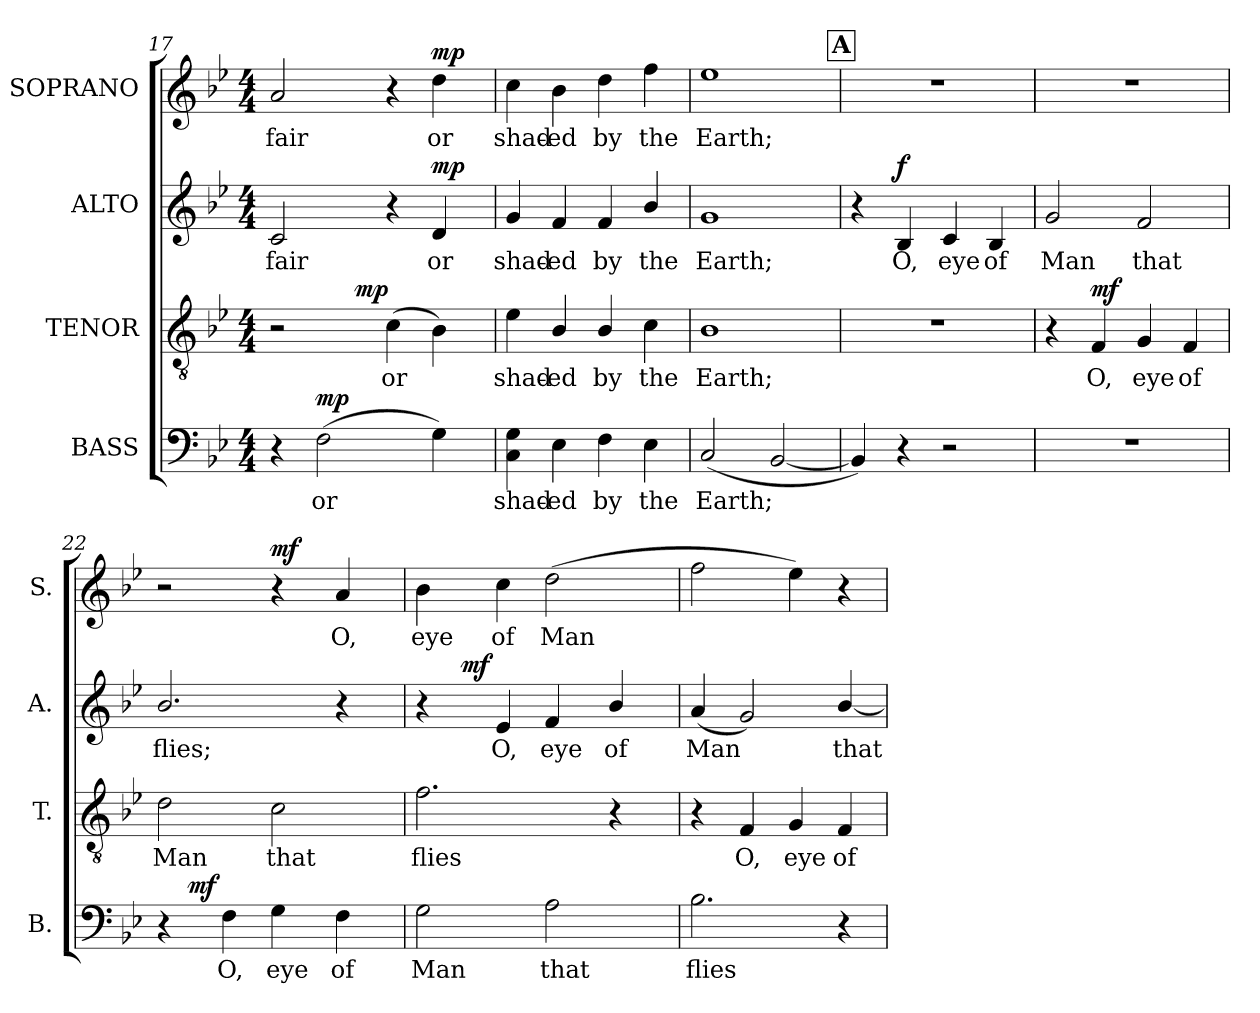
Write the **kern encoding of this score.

**kern	**text	**dynam	**kern	**text	**dynam	**kern	**text	**dynam	**kern	**text	**dynam
*part4	*part4	*part4	*part3	*part3	*part3	*part2	*part2	*part2	*part1	*part1	*part1
*staff4	*staff4	*staff4	*staff3	*staff3	*staff3	*staff2	*staff2	*staff2	*staff1	*staff1	*staff1
*I"BASS	*	*	*I"TENOR	*	*	*I"ALTO	*	*	*I"SOPRANO	*	*
*I'B.	*	*	*I'T.	*	*	*I'A.	*	*	*I'S.	*	*
*clefF4	*	*	*clefGv2	*	*	*clefG2	*	*	*clefG2	*	*
*	*	*	*ITrd7c12	*	*	*	*	*	*	*	*
*k[b-e-]	*	*	*k[b-e-]	*	*	*k[b-e-]	*	*	*k[b-e-]	*	*
*B-:	*	*	*B-:	*	*	*B-:	*	*	*B-:	*	*
*M4/4	*	*	*M4/4	*	*	*M4/4	*	*	*M4/4	*	*
=17	=17	=17	=17	=17	=17	=17	=17	=17	=17	=17	=17
!	!	!	!	!	!	!	!LO:LY:b:color=#000000	!	!	!	!
!	!	!	!	!	!	!	!	!	!	!LO:LY:b:color=#000000	!
*	*	*	*^	*	*	*	*	*	*	*	*
4r	.	.	2r	4ryy	.	.	2ci/	fair	.	2ai/	fair	.
!	!LO:LY:b:color=#000000	!	!	!	!	!	!	!	!	!	!	!
(2Fi\	or	mp	.	16ryy	.	.	.	.	.	.	.	.
.	.	.	.	32...ryy	.	.	.	.	.	.	.	.
.	.	.	.	2ryy	.	mp	.	.	.	.	.	.
!	!	!	!	!	!LO:LY:b:color=#000000	!	!	!	!	!	!	!
.	.	.	(4Ci\	.	or	.	4r	.	.	4r	.	.
!	!	!	!	!	!	!	!	!LO:LY:b:color=#000000	!	!	!	!
!	!	!	!	!	!	!	!	!	!	!	!LO:LY:b:color=#000000	!
4Gi\)	.	.	4BB-i\)	.	.	.	4di/	or	mp	4ddi\	or	mp
.	.	.	.	8ryy	.	.	.	.	.	.	.	.
.	.	.	.	256ryy	.	.	.	.	.	.	.	.
*	*	*	*v	*v	*	*	*	*	*	*	*	*
!!LO:PB:g=z
=18	=18	=18	=18	=18	=18	=18	=18	=18	=18	=18	=18
*	*	*	*^	*	*	*	*	*	*	*	*
!	!LO:LY:b:color=#000000	!	!	!	!	!	!	!	!	!	!	!
*	*	*	*v	*v	*	*	*	*	*	*	*	*
*	*	*	*^	*	*	*	*	*	*	*	*
!	!	!	!	!	!LO:LY:b:color=#000000	!	!	!	!	!	!	!
*	*	*	*v	*v	*	*	*	*	*	*	*	*
*	*	*	*^	*	*	*	*	*	*	*	*
!	!	!	!	!	!	!	!	!LO:LY:b:color=#000000	!	!	!	!
*	*	*	*v	*v	*	*	*	*	*	*	*	*
*	*	*	*^	*	*	*	*	*	*	*	*
!	!	!	!	!	!	!	!	!	!	!	!LO:LY:b:color=#000000	!
*	*	*	*v	*v	*	*	*	*	*	*	*	*
4Ci\ 4Gi	shad-	.	4E-i\	shad-	.	4gi/	shad-	.	4cci\	shad-	.
!	!LO:LY:b:color=#000000	!	!	!	!	!	!	!	!	!	!
!	!	!	!	!LO:LY:b:color=#000000	!	!	!	!	!	!	!
!	!	!	!	!	!	!	!LO:LY:b:color=#000000	!	!	!	!
!	!	!	!	!	!	!	!	!	!	!LO:LY:b:color=#000000	!
4E-i\	-ed	.	4BB-i/	-ed	.	4fi/	-ed	.	4b-i\	-ed	.
!	!LO:LY:b:color=#000000	!	!	!	!	!	!	!	!	!	!
!	!	!	!	!LO:LY:b:color=#000000	!	!	!	!	!	!	!
!	!	!	!	!	!	!	!LO:LY:b:color=#000000	!	!	!	!
!	!	!	!	!	!	!	!	!	!	!LO:LY:b:color=#000000	!
4Fi\	by	.	4BB-i/	by	.	4fi/	by	.	4ddi\	by	.
!	!LO:LY:b:color=#000000	!	!	!	!	!	!	!	!	!	!
!	!	!	!	!LO:LY:b:color=#000000	!	!	!	!	!	!	!
!	!	!	!	!	!	!	!LO:LY:b:color=#000000	!	!	!	!
!	!	!	!	!	!	!	!	!	!	!LO:LY:b:color=#000000	!
4E-i\	the	.	4Ci\	the	.	4b-i/	the	.	4ffi\	the	.
=19	=19	=19	=19	=19	=19	=19	=19	=19	=19	=19	=19
!	!LO:LY:b:color=#000000	!	!	!	!	!	!	!	!	!	!
!	!	!	!	!LO:LY:b:color=#000000	!	!	!	!	!	!	!
!	!	!	!	!	!	!	!LO:LY:b:color=#000000	!	!	!	!
!	!	!	!	!	!	!	!	!	!	!LO:LY:b:color=#000000	!
(2Ci/	Earth;	.	1BB-i	Earth;	.	1gi	Earth;	.	1ee-i	Earth;	.
[2BB-i/	.	.	.	.	.	.	.	.	.	.	.
!!LO:REH:place=s1:B:color=#000000:enc=box:fs=19.1405:t=A
=20	=20	=20	=20	=20	=20	=20	=20	=20	=20	=20	=20
4BB-i/])	.	.	1r	.	.	4r	.	.	1r	.	.
!	!	!	!	!	!	!	!LO:LY:b:color=#000000	!	!	!	!
4r	.	.	.	.	.	4B-i/	O,	f	.	.	.
!	!	!	!	!	!	!	!LO:LY:b:color=#000000	!	!	!	!
2r	.	.	.	.	.	4ci/	eye	.	.	.	.
!	!	!	!	!	!	!	!LO:LY:b:color=#000000	!	!	!	!
.	.	.	.	.	.	4B-i/	of	.	.	.	.
=21	=21	=21	=21	=21	=21	=21	=21	=21	=21	=21	=21
!	!	!	!	!	!	!	!LO:LY:b:color=#000000	!	!	!	!
1r	.	.	4r	.	.	2gi/	Man	.	1r	.	.
!	!	!	!	!LO:LY:b:color=#000000	!	!	!	!	!	!	!
.	.	.	4FFi/	O,	mf	.	.	.	.	.	.
!	!	!	!	!LO:LY:b:color=#000000	!	!	!	!	!	!	!
!	!	!	!	!	!	!	!LO:LY:b:color=#000000	!	!	!	!
.	.	.	4GGi/	eye	.	2fi/	that	.	.	.	.
!	!	!	!	!LO:LY:b:color=#000000	!	!	!	!	!	!	!
.	.	.	4FFi/	of	.	.	.	.	.	.	.
=22	=22	=22	=22	=22	=22	=22	=22	=22	=22	=22	=22
!	!	!	!	!LO:LY:b:color=#000000	!	!	!	!	!	!	!
!	!	!	!	!	!	!	!LO:LY:b:color=#000000	!	!	!	!
*^	*	*	*	*	*	*	*	*	*	*	*
4r	16...ryy	.	.	2Di\	Man	.	2.b-i/	flies;	.	2r	.	.
.	2ryy	.	mf	.	.	.	.	.	.	.	.	.
!	!	!LO:LY:b:color=#000000	!	!	!	!	!	!	!	!	!	!
4Fi\	.	O,	.	.	.	.	.	.	.	.	.	.
!	!	!LO:LY:b:color=#000000	!	!	!	!	!	!	!	!	!	!
!	!	!	!	!	!LO:LY:b:color=#000000	!	!	!	!	!	!	!
4Gi\	.	eye	.	2Ci\	that	.	.	.	.	4r	.	mf
.	4ryy	.	.	.	.	.	.	.	.	.	.	.
!	!	!LO:LY:b:color=#000000	!	!	!	!	!	!	!	!	!	!
!	!	!	!	!	!	!	!	!	!	!	!LO:LY:b:color=#000000	!
4Fi\	.	of	.	.	.	.	4r	.	.	4ai/	O,	.
.	8ryy	.	.	.	.	.	.	.	.	.	.	.
.	128ryy	.	.	.	.	.	.	.	.	.	.	.
*v	*v	*	*	*	*	*	*	*	*	*	*	*
=23	=23	=23	=23	=23	=23	=23	=23	=23	=23	=23	=23
*^	*	*	*	*	*	*	*	*	*	*	*
!	!	!LO:LY:b:color=#000000	!	!	!	!	!	!	!	!	!	!
*v	*v	*	*	*	*	*	*	*	*	*	*	*
*^	*	*	*	*	*	*	*	*	*	*	*
!	!	!	!	!	!LO:LY:b:color=#000000	!	!	!	!	!	!	!
*v	*v	*	*	*	*	*	*	*	*	*	*	*
*^	*	*	*	*	*	*	*	*	*	*	*
!	!	!	!	!	!	!	!	!	!	!	!LO:LY:b:color=#000000	!
*v	*v	*	*	*	*	*	*^	*	*	*	*	*
2Gi\	Man	.	2.Fi\	flies	.	4r	16ryy	.	.	4b-i\	eye	.
.	.	.	.	.	.	.	32ryy	.	.	.	.	.
.	.	.	.	.	.	.	64ryy	.	.	.	.	.
.	.	.	.	.	.	.	512ryy	.	.	.	.	.
.	.	.	.	.	.	.	2ryy	.	mf	.	.	.
!	!	!	!	!	!	!	!	!LO:LY:b:color=#000000	!	!	!	!
!	!	!	!	!	!	!	!	!	!	!	!LO:LY:b:color=#000000	!
.	.	.	.	.	.	4e-i/	.	O,	.	4cci\	of	.
!	!LO:LY:b:color=#000000	!	!	!	!	!	!	!	!	!	!	!
!	!	!	!	!	!	!	!	!LO:LY:b:color=#000000	!	!	!	!
!	!	!	!	!	!	!	!	!	!	!	!LO:LY:b:color=#000000	!
2Ai\	that	.	.	.	.	4fi/	.	eye	.	(2ddi\	Man	.
.	.	.	.	.	.	.	4ryy	.	.	.	.	.
!	!	!	!	!	!	!	!	!LO:LY:b:color=#000000	!	!	!	!
.	.	.	4r	.	.	4b-i/	.	of	.	.	.	.
.	.	.	.	.	.	.	8ryy	.	.	.	.	.
.	.	.	.	.	.	.	128..ryy	.	.	.	.	.
*	*	*	*	*	*	*v	*v	*	*	*	*	*
!!LO:LB:g=z
=24	=24	=24	=24	=24	=24	=24	=24	=24	=24	=24	=24
*	*	*	*	*	*	*^	*	*	*	*	*
!	!LO:LY:b:color=#000000	!	!	!	!	!	!	!	!	!	!	!
*	*	*	*	*	*	*v	*v	*	*	*	*	*
*	*	*	*	*	*	*^	*	*	*	*	*
!	!	!	!	!	!	!	!	!LO:LY:b:color=#000000	!	!	!	!
*	*	*	*	*	*	*v	*v	*	*	*	*	*
2.B-i\	flies	.	4r	.	.	(4ai/	Man	.	2ffi\	.	.
!	!	!	!	!LO:LY:b:color=#000000	!	!	!	!	!	!	!
.	.	.	4FFi/	O,	.	2gi/)	.	.	.	.	.
!	!	!	!	!LO:LY:b:color=#000000	!	!	!	!	!	!	!
.	.	.	4GGi/	eye	.	.	.	.	4ee-i\)	.	.
!	!	!	!	!LO:LY:b:color=#000000	!	!	!	!	!	!	!
!	!	!	!	!	!	!	!LO:LY:b:color=#000000	!	!	!	!
4r	.	.	4FFi/	of	.	[4b-i/	that	.	4r	.	.
=	=	=	=	=	=	=	=	=	=	=	=
*-	*-	*-	*-	*-	*-	*-	*-	*-	*-	*-	*-
